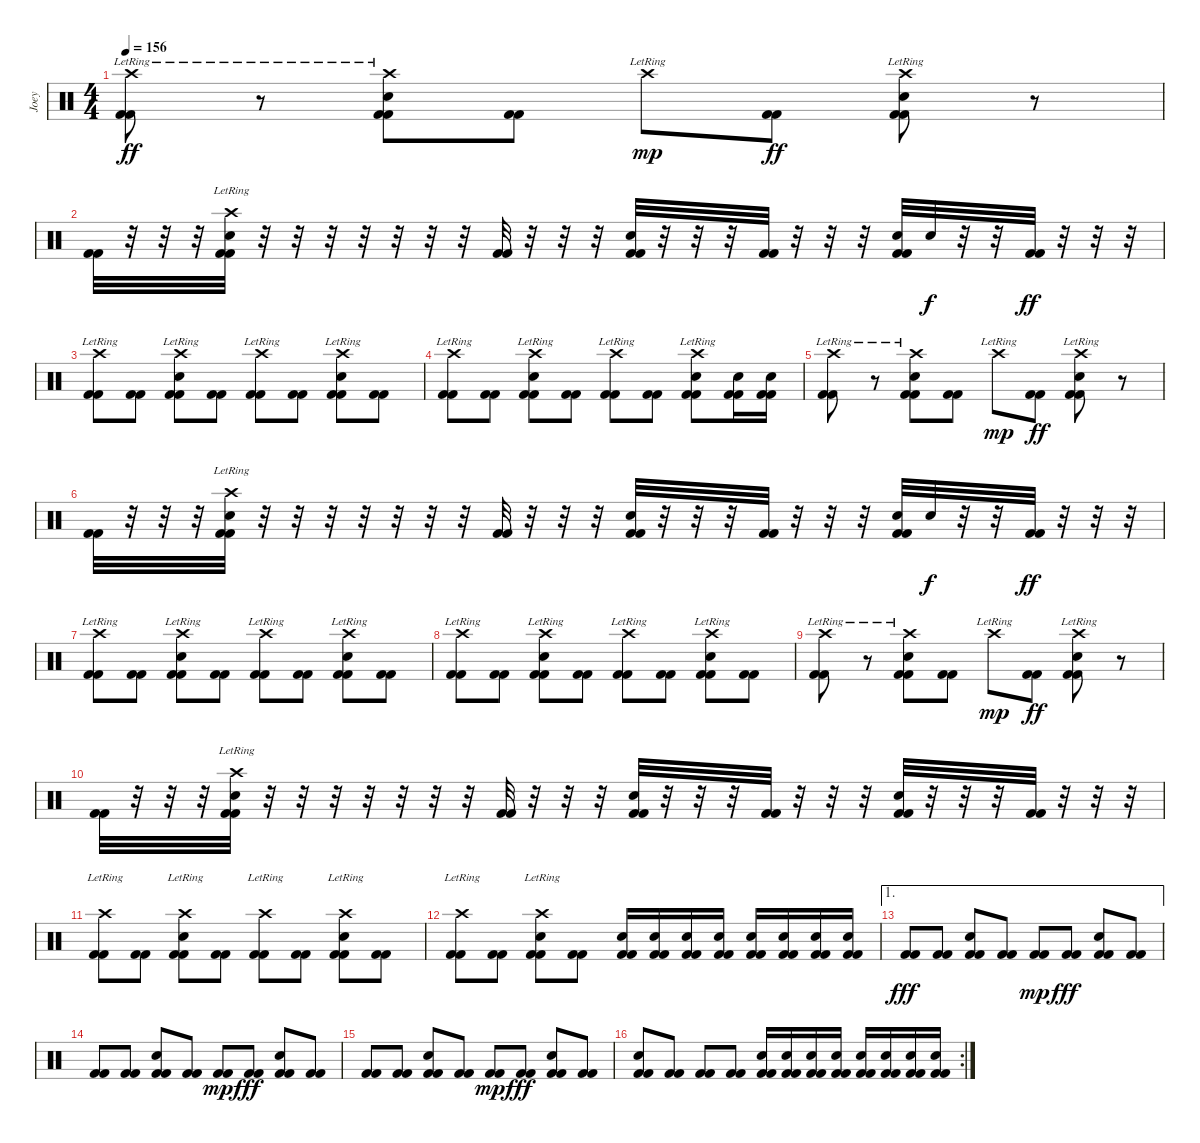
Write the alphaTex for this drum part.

\track ("Joey" "Joey") {instrument percussion}
\staff {score}
\articulation defaults
\ts (4 4)
\tempo 156
\clef neutral
\ks c
("Crash high (hit)"{lr} "Kick (hit) 2" "Kick (hit) 2").8{dy ff} r.8 ("Crash high (hit)"{lr} "Snare (hit) 2" "Kick (hit) 2" "Kick (hit) 2").8 ("Kick (hit) 2" "Kick (hit) 2").8 "Crash high (hit)"{lr}.8{dy mp} ("Kick (hit) 2" "Kick (hit) 2").8{dy ff} ("Crash high (hit)"{lr} "Snare (hit) 2" "Kick (hit) 2" "Kick (hit) 2").8 r.8 |
("Kick (hit) 2" "Kick (hit) 2").32 r.32 r.32 r.32 ("Crash high (hit)"{lr} "Snare (hit) 2" "Kick (hit) 2" "Kick (hit) 2").32 r.32 r.32 r.32 r.32 r.32 r.32 r.32 ("Kick (hit) 2" "Kick (hit) 2").32 r.32 r.32 r.32 ("Snare (hit) 2" "Kick (hit) 2" "Kick (hit) 2").32 r.32 r.32 r.32 ("Kick (hit) 2" "Kick (hit) 2").32 r.32 r.32 r.32 ("Snare (hit) 2" "Kick (hit) 2" "Kick (hit) 2").32 "Snare (hit) 2".32{dy f} r.32 r.32 ("Kick (hit) 2" "Kick (hit) 2").32{dy ff} r.32 r.32 r.32 |
("Crash high (hit)"{lr} "Kick (hit) 2" "Kick (hit) 2").8 ("Kick (hit) 2" "Kick (hit) 2").8 ("Crash high (hit)"{lr} "Snare (hit) 2" "Kick (hit) 2" "Kick (hit) 2").8 ("Kick (hit) 2" "Kick (hit) 2").8 ("Crash high (hit)"{lr} "Kick (hit) 2" "Kick (hit) 2").8 ("Kick (hit) 2" "Kick (hit) 2").8 ("Crash high (hit)"{lr} "Snare (hit) 2" "Kick (hit) 2" "Kick (hit) 2").8 ("Kick (hit) 2" "Kick (hit) 2").8 |
("Crash high (hit)"{lr} "Kick (hit) 2" "Kick (hit) 2").8 ("Kick (hit) 2" "Kick (hit) 2").8 ("Crash high (hit)"{lr} "Snare (hit) 2" "Kick (hit) 2" "Kick (hit) 2").8 ("Kick (hit) 2" "Kick (hit) 2").8 ("Crash high (hit)"{lr} "Kick (hit) 2" "Kick (hit) 2").8 ("Kick (hit) 2" "Kick (hit) 2").8 ("Crash high (hit)"{lr} "Snare (hit) 2" "Kick (hit) 2" "Kick (hit) 2").8 ("Snare (hit) 2" "Kick (hit) 2" "Kick (hit) 2").16 ("Snare (hit) 2" "Kick (hit) 2" "Kick (hit) 2").16 |
("Crash high (hit)"{lr} "Kick (hit) 2" "Kick (hit) 2").8 r.8 ("Crash high (hit)"{lr} "Snare (hit) 2" "Kick (hit) 2" "Kick (hit) 2").8 ("Kick (hit) 2" "Kick (hit) 2").8 "Crash high (hit)"{lr}.8{dy mp} ("Kick (hit) 2" "Kick (hit) 2").8{dy ff} ("Crash high (hit)"{lr} "Snare (hit) 2" "Kick (hit) 2" "Kick (hit) 2").8 r.8 |
("Kick (hit) 2" "Kick (hit) 2").32 r.32 r.32 r.32 ("Crash high (hit)"{lr} "Snare (hit) 2" "Kick (hit) 2" "Kick (hit) 2").32 r.32 r.32 r.32 r.32 r.32 r.32 r.32 ("Kick (hit) 2" "Kick (hit) 2").32 r.32 r.32 r.32 ("Snare (hit) 2" "Kick (hit) 2" "Kick (hit) 2").32 r.32 r.32 r.32 ("Kick (hit) 2" "Kick (hit) 2").32 r.32 r.32 r.32 ("Snare (hit) 2" "Kick (hit) 2" "Kick (hit) 2").32 "Snare (hit) 2".32{dy f} r.32 r.32 ("Kick (hit) 2" "Kick (hit) 2").32{dy ff} r.32 r.32 r.32 |
("Crash high (hit)"{lr} "Kick (hit) 2" "Kick (hit) 2").8 ("Kick (hit) 2" "Kick (hit) 2").8 ("Crash high (hit)"{lr} "Snare (hit) 2" "Kick (hit) 2" "Kick (hit) 2").8 ("Kick (hit) 2" "Kick (hit) 2").8 ("Crash high (hit)"{lr} "Kick (hit) 2" "Kick (hit) 2").8 ("Kick (hit) 2" "Kick (hit) 2").8 ("Crash high (hit)"{lr} "Snare (hit) 2" "Kick (hit) 2" "Kick (hit) 2").8 ("Kick (hit) 2" "Kick (hit) 2").8 |
("Crash high (hit)"{lr} "Kick (hit) 2" "Kick (hit) 2").8 ("Kick (hit) 2" "Kick (hit) 2").8 ("Crash high (hit)"{lr} "Snare (hit) 2" "Kick (hit) 2" "Kick (hit) 2").8 ("Kick (hit) 2" "Kick (hit) 2").8 ("Crash high (hit)"{lr} "Kick (hit) 2" "Kick (hit) 2").8 ("Kick (hit) 2" "Kick (hit) 2").8 ("Crash high (hit)"{lr} "Snare (hit) 2" "Kick (hit) 2" "Kick (hit) 2").8 ("Kick (hit) 2" "Kick (hit) 2").8 |
("Crash high (hit)"{lr} "Kick (hit) 2" "Kick (hit) 2").8 r.8 ("Crash high (hit)"{lr} "Snare (hit) 2" "Kick (hit) 2" "Kick (hit) 2").8 ("Kick (hit) 2" "Kick (hit) 2").8 "Crash high (hit)"{lr}.8{dy mp} ("Kick (hit) 2" "Kick (hit) 2").8{dy ff} ("Crash high (hit)"{lr} "Snare (hit) 2" "Kick (hit) 2" "Kick (hit) 2").8 r.8 |
("Kick (hit) 2" "Kick (hit) 2").32 r.32 r.32 r.32 ("Crash high (hit)"{lr} "Snare (hit) 2" "Kick (hit) 2" "Kick (hit) 2").32 r.32 r.32 r.32 r.32 r.32 r.32 r.32 ("Kick (hit) 2" "Kick (hit) 2").32 r.32 r.32 r.32 ("Snare (hit) 2" "Kick (hit) 2" "Kick (hit) 2").32 r.32 r.32 r.32 ("Kick (hit) 2" "Kick (hit) 2").32 r.32 r.32 r.32 ("Snare (hit) 2" "Kick (hit) 2" "Kick (hit) 2").32 r.32 r.32 r.32 ("Kick (hit) 2" "Kick (hit) 2").32 r.32 r.32 r.32 |
("Crash high (hit)"{lr} "Kick (hit) 2" "Kick (hit) 2").8 ("Kick (hit) 2" "Kick (hit) 2").8 ("Crash high (hit)"{lr} "Snare (hit) 2" "Kick (hit) 2" "Kick (hit) 2").8 ("Kick (hit) 2" "Kick (hit) 2").8 ("Crash high (hit)"{lr} "Kick (hit) 2" "Kick (hit) 2").8 ("Kick (hit) 2" "Kick (hit) 2").8 ("Crash high (hit)"{lr} "Snare (hit) 2" "Kick (hit) 2" "Kick (hit) 2").8 ("Kick (hit) 2" "Kick (hit) 2").8 |
("Crash high (hit)"{lr} "Kick (hit) 2" "Kick (hit) 2").8 ("Kick (hit) 2" "Kick (hit) 2").8 ("Crash high (hit)"{lr} "Snare (hit) 2" "Kick (hit) 2" "Kick (hit) 2").8 ("Kick (hit) 2" "Kick (hit) 2").8 ("Snare (hit) 2" "Kick (hit) 2" "Kick (hit) 2").16 ("Snare (hit) 2" "Kick (hit) 2" "Kick (hit) 2").16 ("Snare (hit) 2" "Kick (hit) 2" "Kick (hit) 2").16 ("Snare (hit) 2" "Kick (hit) 2" "Kick (hit) 2").16 ("Snare (hit) 2" "Kick (hit) 2" "Kick (hit) 2").16 ("Snare (hit) 2" "Kick (hit) 2" "Kick (hit) 2").16 ("Snare (hit) 2" "Kick (hit) 2" "Kick (hit) 2").16 ("Snare (hit) 2" "Kick (hit) 2" "Kick (hit) 2").16 |
\ae 1
("Kick (hit) 2" "Kick (hit) 2").8{dy fff} ("Kick (hit) 2" "Kick (hit) 2").8 ("Snare (hit) 2" "Kick (hit) 2" "Kick (hit) 2").8 ("Kick (hit) 2" "Kick (hit) 2").8 ("Kick (hit) 2" "Kick (hit) 2").8{dy mp} ("Kick (hit) 2" "Kick (hit) 2").8{dy fff} ("Snare (hit) 2" "Kick (hit) 2" "Kick (hit) 2").8 ("Kick (hit) 2" "Kick (hit) 2").8 |
("Kick (hit) 2" "Kick (hit) 2").8 ("Kick (hit) 2" "Kick (hit) 2").8 ("Snare (hit) 2" "Kick (hit) 2" "Kick (hit) 2").8 ("Kick (hit) 2" "Kick (hit) 2").8 ("Kick (hit) 2" "Kick (hit) 2").8{dy mp} ("Kick (hit) 2" "Kick (hit) 2").8{dy fff} ("Snare (hit) 2" "Kick (hit) 2" "Kick (hit) 2").8 ("Kick (hit) 2" "Kick (hit) 2").8 |
("Kick (hit) 2" "Kick (hit) 2").8 ("Kick (hit) 2" "Kick (hit) 2").8 ("Snare (hit) 2" "Kick (hit) 2" "Kick (hit) 2").8 ("Kick (hit) 2" "Kick (hit) 2").8 ("Kick (hit) 2" "Kick (hit) 2").8{dy mp} ("Kick (hit) 2" "Kick (hit) 2").8{dy fff} ("Snare (hit) 2" "Kick (hit) 2" "Kick (hit) 2").8 ("Kick (hit) 2" "Kick (hit) 2").8 |
\rc 2
("Snare (hit) 2" "Kick (hit) 2" "Kick (hit) 2").8 ("Kick (hit) 2" "Kick (hit) 2").8 ("Kick (hit) 2" "Kick (hit) 2").8 ("Kick (hit) 2" "Kick (hit) 2").8 ("Snare (hit) 2" "Kick (hit) 2" "Kick (hit) 2").16 ("Snare (hit) 2" "Kick (hit) 2" "Kick (hit) 2").16 ("Snare (hit) 2" "Kick (hit) 2" "Kick (hit) 2").16 ("Snare (hit) 2" "Kick (hit) 2" "Kick (hit) 2").16 ("Snare (hit) 2" "Kick (hit) 2" "Kick (hit) 2").16 ("Snare (hit) 2" "Kick (hit) 2" "Kick (hit) 2").16 ("Snare (hit) 2" "Kick (hit) 2" "Kick (hit) 2").16 ("Snare (hit) 2" "Kick (hit) 2" "Kick (hit) 2").16
